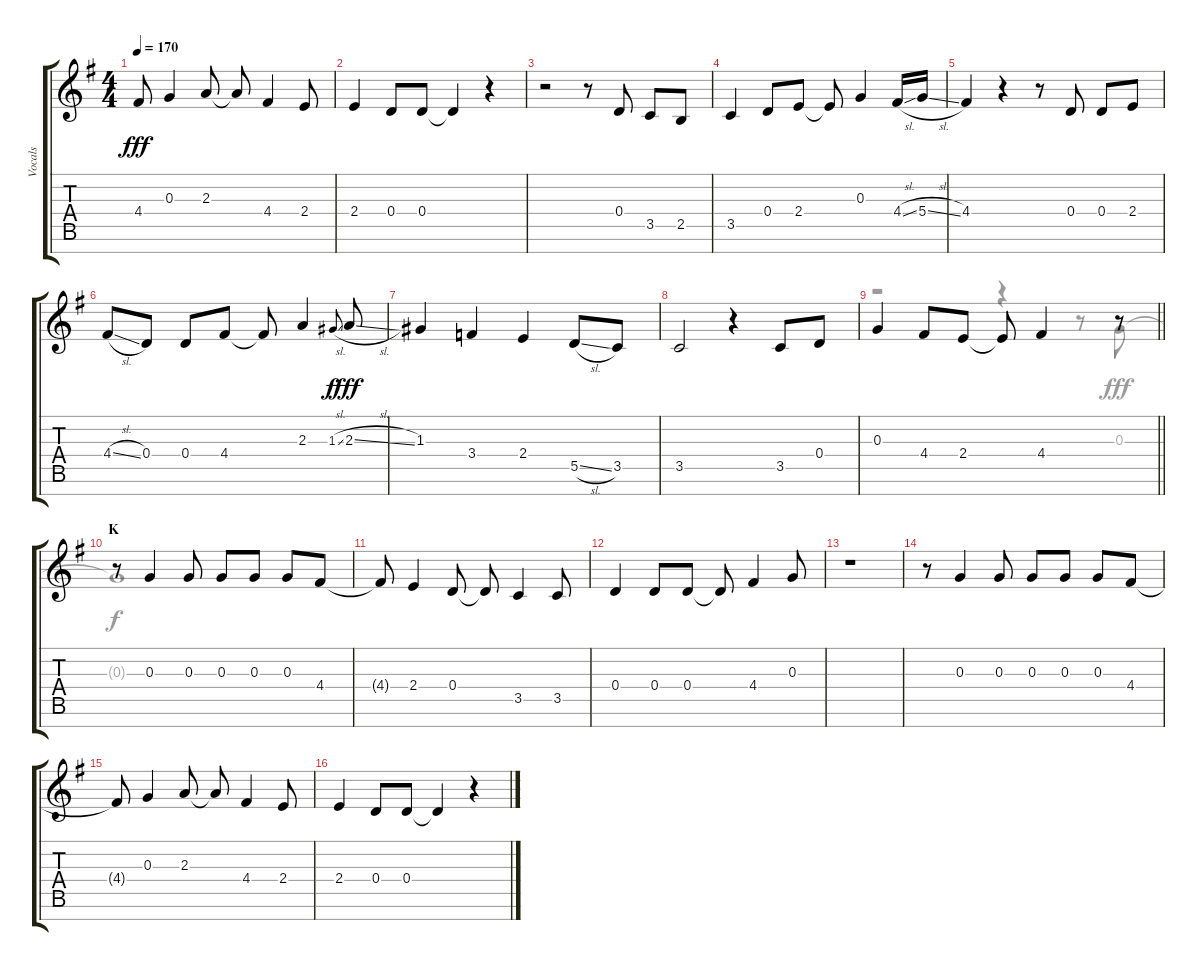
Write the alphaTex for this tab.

\track ("Vocals" "Vocals") {instrument voiceoohs}
\staff {score tabs}
\tuning (E5 B4 G4 D4 A3 E3 B2) {hide}
\voice
\ts (4 4)
\tempo 170
\clef g2
\ks g
4.4{t}.8{dy fff} 0.3.4 2.3.8 2.3{t}.8 4.4.4 2.4.8 |
2.4.4 0.4.8 0.4.8 0.4{t}.4 r.4 |
r.2 r.8 0.4.8 3.5.8 2.5.8 |
3.5.4 0.4.8 2.4.8 2.4{t}.8 0.3.4 4.4{sl}.16 5.4{sl}.16 |
4.4.4 r.4 r.8 0.4.8 0.4.8 2.4.8 |
4.4{sl}.8 0.4.8 0.4.8 4.4.8 4.4{t}.8 2.3.4 1.3{sl}.8{gr onbeat dy f} 2.3{sl}.8{dy fff} |
1.3.4 3.4.4 2.4.4 5.5{sl}.8 3.5.8 |
3.5.2 r.4 3.5.8 0.4.8 |
\barLineRight lightlight
0.3.4 4.4.8 2.4.8 2.4{t}.8 4.4.4 r.8 |
\section ("" "K")
r.8 0.3.4 0.3.8 0.3.8 0.3.8 0.3.8 4.4.8 |
4.4{t}.8 2.4.4 0.4.8 0.4{t}.8 3.5.4 3.5.8 |
0.4.4 0.4.8 0.4.8 0.4{t}.8 4.4.4 0.3.8 |
r.1 |
r.8 0.3.4 0.3.8 0.3.8 0.3.8 0.3.8 4.4.8 |
4.4{t}.8 0.3.4 2.3.8 2.3{t}.8 4.4.4 2.4.8 |
2.4.4 0.4.8 0.4.8 0.4{t}.4 r.4
\voice
\clef g2
\ottava regular
\simile none
\ks g
|
|
|
|
|
|
|
|
\barLineRight lightlight
r.2 r.4 r.8 0.3.8 |
0.3{t}.1{dy f} |
|
|
|
|
|
